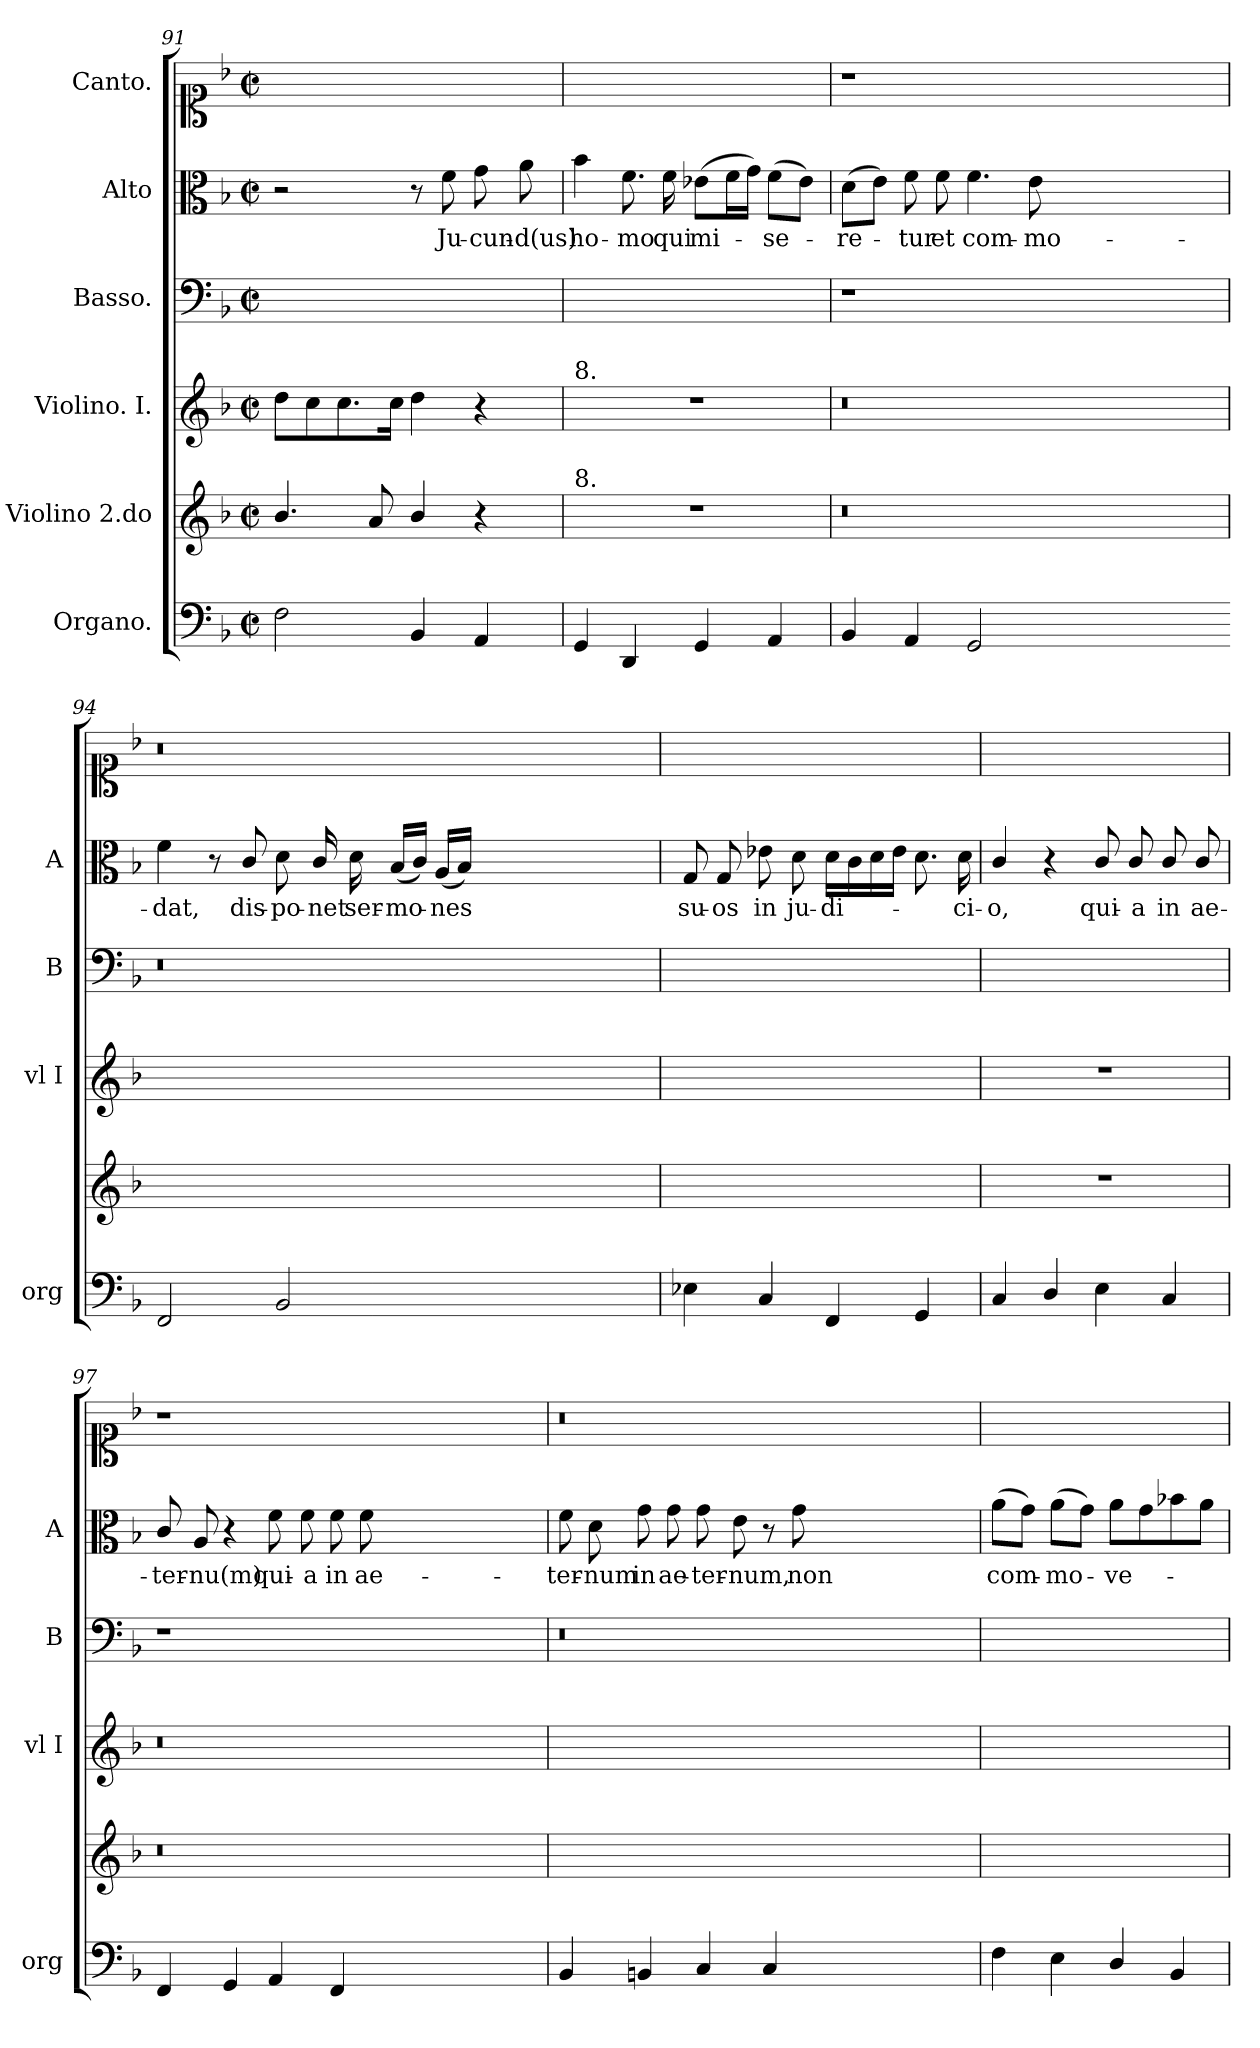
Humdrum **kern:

**kern	**kern	**kern	**kern	**kern	**text	**kern
*part6	*part5	*part4	*part3	*part2	*part2	*part1
*staff6	*staff5	*staff4	*staff3	*staff2	*staff2	*staff1
*I"Organo.	*I"Violino 2.do	*I"Violino. I.	*I"Basso.	*I"Alto	*	*I"Canto.
*I'org	*	*I'vl I	*I'B	*I'A	*	*
*clefF4	*clefG2	*clefG2	*clefF4	*clefC3	*	*clefC1
*k[b-]	*k[b-]	*k[b-]	*k[b-]	*k[b-]	*	*k[b-]
*F:	*F:	*F:	*F:	*F:	*	*F:
*M2/2	*M2/2	*M2/2	*M2/2	*M2/2	*	*M2/2
*met(c|)	*met(c|)	*met(c|)	*met(c|)	*met(c|)	*	*met(c|)
=91	=91	=91	=91	=91	=91	=91
2F\	4.b-/	8dd\L	1ryy	2r	.	1ryy
.	.	8cc\	.	.	.	.
.	.	8.cc\	.	.	.	.
.	8a/	.	.	.	.	.
.	.	16cc\Jk	.	.	.	.
4BB-/	4b-/	4dd\	.	8r	.	.
.	.	.	.	8f\	Ju-	.
4AA/	4r	4r	.	8g\	-cun-	.
.	.	.	.	8a\	-d(us)	.
=92	=92	=92	=92	=92	=92	=92
!	!	!LO:TX:a:t=8.	!	!	!	!
!	!LO:TX:a:t=8.	!	!	!	!	!
4GG/	1r	1r	1ryy	4b-\	ho-	1ryy
4DD/	.	.	.	8.f\	-mo	.
.	.	.	.	16f\	qui	.
4GG/	.	.	.	(8e-X\L	mi-	.
.	.	.	.	16f\L	.	.
.	.	.	.	16g\JJ)	.	.
4AA/	.	.	.	(8f\L	-se-	.
.	.	.	.	8e-\J)	.	.
=93	=93	=93	=93	=93	=93	=93
4BB-/	0.r	0.r	1r	(8d\L	-re-	1r
.	.	.	.	8e\J)	.	.
4AA/	.	.	.	8f\	-tur	.
.	.	.	.	8f\	et	.
2GG/	.	.	.	4.f\	com-	.
.	.	.	.	8e\	-mo-	.
0ryy	.	.	0ryy	0ryy	.	0ryy
=94-	=94	=94	=94	=94	=94	=94
2FF/	0.ryy	0.ryy	0.r	4f\	-dat,	0.r
.	.	.	.	8r	.	.
.	.	.	.	8c/	dis-	.
2BB-/	.	.	.	8d\	-po-	.
.	.	.	.	16c/	-net	.
.	.	.	.	16d\	ser-	.
.	.	.	.	(16B-/LL	-mo-	.
.	.	.	.	16c/JJ)	.	.
.	.	.	.	(16A/LL	-nes	.
.	.	.	.	16B-/JJ)	.	.
0ryy	.	.	.	0ryy	.	.
=95	=95	=95	=95	=95	=95	=95
4E-X\	1ryy	1ryy	1ryy	8G/	su-	1ryy
.	.	.	.	8G/	-os	.
4C/	.	.	.	8e-X\	in	.
.	.	.	.	8d\	ju-	.
4FF/	.	.	.	16d\LL	-di-	.
.	.	.	.	16c\	.	.
.	.	.	.	16d\	.	.
.	.	.	.	16e-\JJ	.	.
4GG/	.	.	.	8.d\	.	.
.	.	.	.	16d\	-ci-	.
=96	=96	=96	=96	=96	=96	=96
4C/	1r	1r	1ryy	4c/	-o,	1ryy
4D/	.	.	.	4r	.	.
4E\	.	.	.	8c/	qui-	.
.	.	.	.	8c/	-a	.
4C/	.	.	.	8c/	in	.
.	.	.	.	8c/	ae-	.
=97	=97	=97	=97	=97	=97	=97
4FF/	0.r	0.r	1r	8c/	-ter-	1r
.	.	.	.	8A/	-nu(m)	.
4GG/	.	.	.	4r	.	.
4AA/	.	.	.	8f\	qui-	.
.	.	.	.	8f\	-a	.
4FF/	.	.	.	8f\	in	.
.	.	.	.	8f\	ae-	.
0ryy	.	.	0ryy	0ryy	.	0ryy
=98	=98	=98	=98	=98	=98	=98
4BB-/	0.ryy	0.ryy	0.r	8f\	-ter-	0.r
.	.	.	.	8d\	-num	.
4BBn/	.	.	.	8g\	in	.
.	.	.	.	8g\	ae-	.
4C/	.	.	.	8g\	-ter-	.
.	.	.	.	8e\	-num,	.
4C/	.	.	.	8r	.	.
.	.	.	.	8g\	non	.
0ryy	.	.	.	0ryy	.	.
=99	=99	=99	=99	=99	=99	=99
4F\	1ryy	1ryy	1ryy	(8a\L	com-	1ryy
.	.	.	.	8g\J)	.	.
4E\	.	.	.	(8a\L	-mo-	.
.	.	.	.	8g\J)	.	.
4D/	.	.	.	8a\L	-ve-	.
.	.	.	.	8g\	.	.
4BB-/	.	.	.	8b-X\	.	.
.	.	.	.	8a\J	.	.
=	=	=	=	=	=	=
*-	*-	*-	*-	*-	*-	*-
